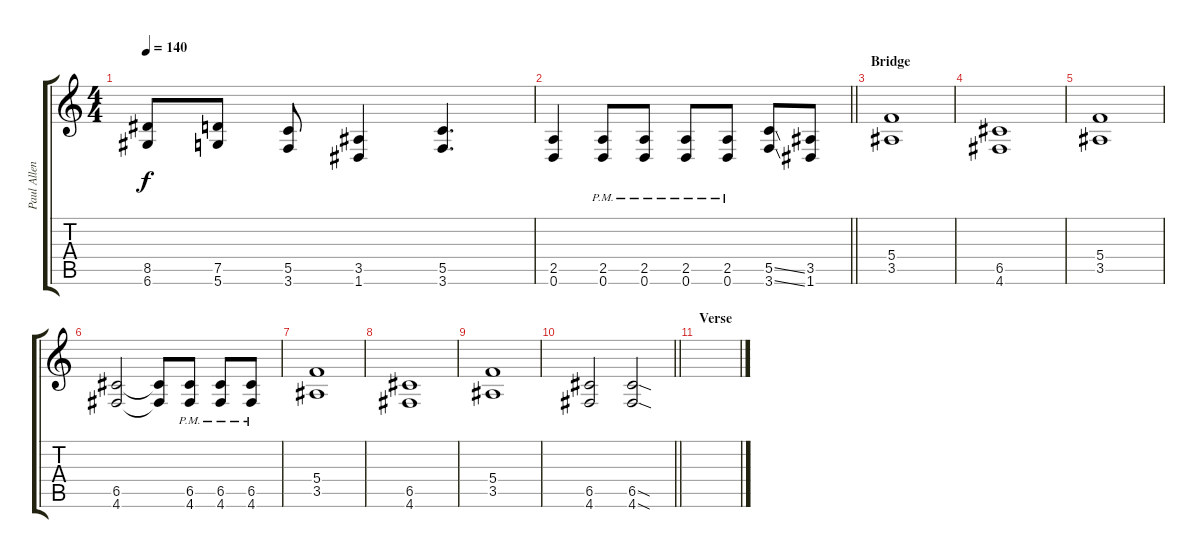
\track ("Paul Allender" "Paul Allen") {instrument distortionguitar}
\staff {score tabs}
\tuning (D4 A3 F3 C3 G2 D2) {hide}
\ts (4 4)
\tempo 140
\clef g2
\ks c
(8.5 6.6).8{dy f} (7.5 5.6).8 (5.5 3.6).8 (3.5 1.6).4 (5.5 3.6).4{d} |
\barLineRight lightlight
(2.5 0.6).4 (2.5{pm} 0.6{pm}).8 (2.5{pm} 0.6{pm}).8 (2.5{pm} 0.6{pm}).8 (2.5{pm} 0.6{pm}).8 (5.5{ss} 3.6{ss}).8 (3.5 1.6).8 |
\section ("" "Bridge")
(5.4 3.5).1 |
(6.5 4.6).1 |
(5.4 3.5).1 |
(6.5 4.6).2 (6.5{t} 4.6{t}).8 (6.5{pm} 4.6{pm}).8 (6.5{pm} 4.6{pm}).8 (6.5{pm} 4.6{pm}).8 |
(5.4 3.5).1 |
(6.5 4.6).1 |
(5.4 3.5).1 |
\barLineRight lightlight
(6.5 4.6).2 (6.5{sod} 4.6{sod}).2 |
\section ("" "Verse")
